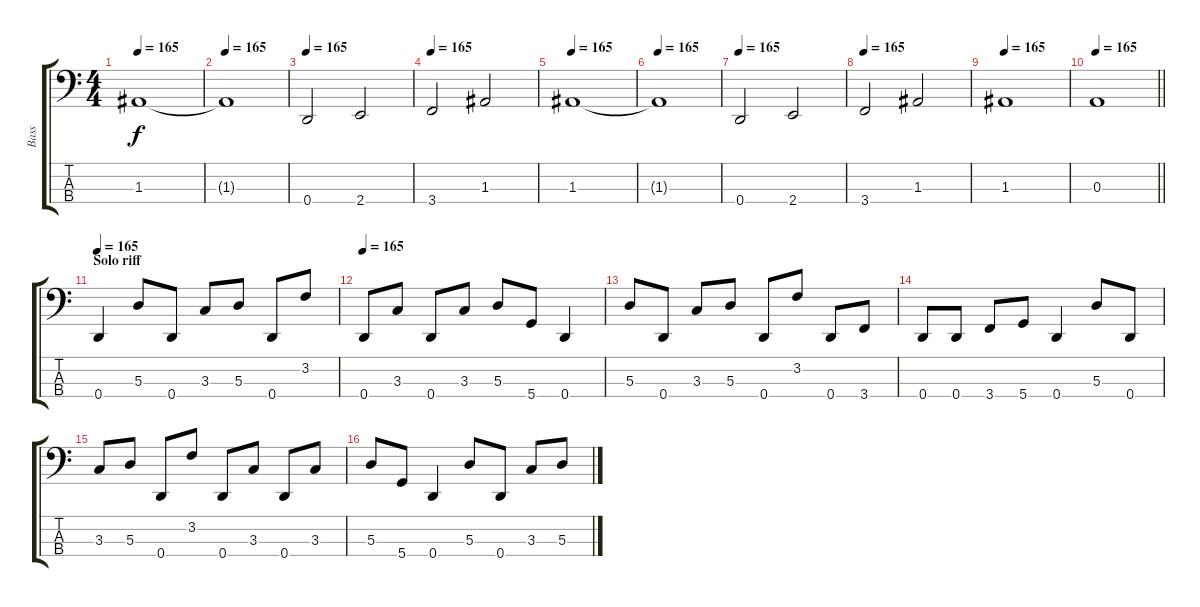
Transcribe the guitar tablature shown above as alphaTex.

\track ("Bass" "Bass") {instrument electricbassfinger}
\staff {score tabs}
\tuning (G2 D2 A1 D1) {hide}
\ts (4 4)
\tempo 165
\clef f4
\ks c
1.3.1{dy f} |
\tempo 165
1.3{t}.1 |
\tempo 165
0.4.2 2.4.2 |
\tempo 165
3.4.2 1.3.2 |
\tempo 165
1.3.1 |
\tempo 165
1.3{t}.1 |
\tempo 165
0.4.2 2.4.2 |
\tempo 165
3.4.2 1.3.2 |
\tempo 165
1.3.1 |
\tempo 165
\barLineRight lightlight
0.3.1 |
\section ("" "Solo riff")
\tempo 165
0.4.4 5.3.8 0.4.8 3.3.8 5.3.8 0.4.8 3.2.8 |
\tempo 165
0.4.8 3.3.8 0.4.8 3.3.8 5.3.8 5.4.8 0.4.4 |
5.3.8 0.4.8 3.3.8 5.3.8 0.4.8 3.2.8 0.4.8 3.4.8 |
0.4.8 0.4.8 3.4.8 5.4.8 0.4.4 5.3.8 0.4.8 |
3.3.8 5.3.8 0.4.8 3.2.8 0.4.8 3.3.8 0.4.8 3.3.8 |
5.3.8 5.4.8 0.4.4 5.3.8 0.4.8 3.3.8 5.3.8
